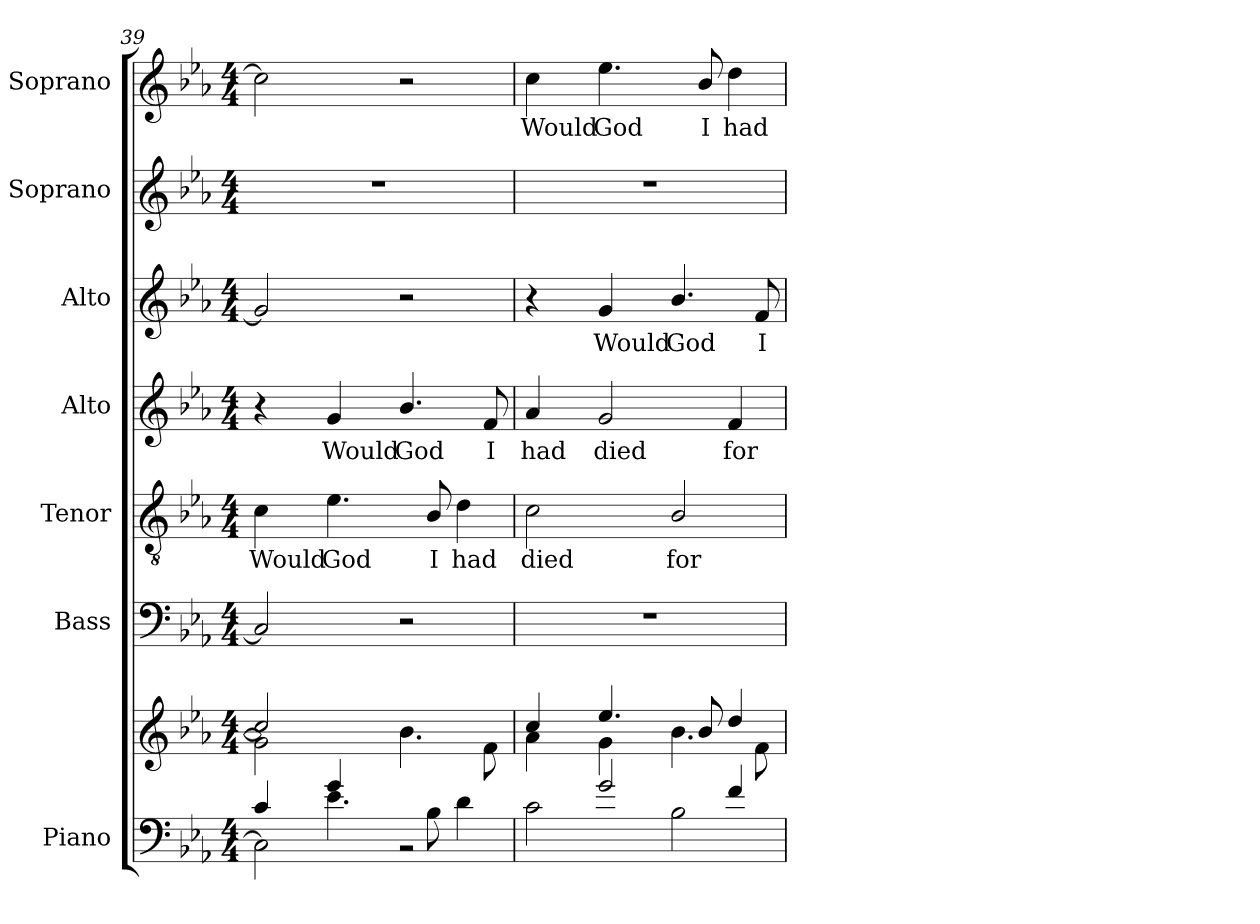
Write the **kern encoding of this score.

**kern	**kern	**kern	**kern	**text	**kern	**text	**kern	**text	**kern	**kern	**text
*part7	*part7	*part6	*part5	*part5	*part4	*part4	*part3	*part3	*part2	*part1	*part1
*staff8	*staff7	*staff6	*staff5	*staff5	*staff4	*staff4	*staff3	*staff3	*staff2	*staff1	*staff1
*I"Piano	*	*I"Bass	*I"Tenor	*	*I"Alto	*	*I"Alto	*	*I"Soprano	*I"Soprano	*
*	*	*I'B.	*I'T.	*	*	*	*I'A.	*	*	*I'S.	*
*clefF4	*clefG2	*clefF4	*clefGv2	*	*clefG2	*	*clefG2	*	*clefG2	*clefG2	*
*	*	*	*ITrd7c12	*	*	*	*	*	*	*	*
*k[b-e-a-]	*k[b-e-a-]	*k[b-e-a-]	*k[b-e-a-]	*	*k[b-e-a-]	*	*k[b-e-a-]	*	*k[b-e-a-]	*k[b-e-a-]	*
*E-:	*E-:	*E-:	*E-:	*	*E-:	*	*E-:	*	*E-:	*E-:	*
*M4/4	*M4/4	*M4/4	*M4/4	*	*M4/4	*	*M4/4	*	*M4/4	*M4/4	*
=39	=39	=39	=39	=39	=39	=39	=39	=39	=39	=39	=39
*^	*^	*	*	*	*	*	*	*	*	*	*
*	*^	*	*^	*	*	*	*	*	*	*	*	*	*
*	*	*	*	*	*^	*	*	*	*	*	*	*	*	*	*
!	!	!	!	!	!	!	!	!	!LO:LY:b:color=#000000	!	!	!	!	!	!	!
4ryy	4ci/	2Ci\]	1ryy	2cci/]	2gi\]	2ryy	2Ci/]	4Ci\	Would	4r	.	2gi/]	.	1r	2cci\]	.
!	!	!	!	!	!	!	!	!	!LO:LY:b:color=#000000	!	!	!	!	!	!	!
!	!	!	!	!	!	!	!	!	!	!	!LO:LY:b:color=#000000	!	!	!	!	!
4gi/	4.e-i\	.	.	.	.	.	.	4.E-i\	God	4gi/	Would	.	.	.	.	.
!	!	!	!	!	!	!	!	!	!	!	!LO:LY:b:color=#000000	!	!	!	!	!
2ryy	.	2r	.	2ryy	2ryy	4.b-i\	2r	.	.	4.b-i/	God	2r	.	.	2r	.
!	!	!	!	!	!	!	!	!	!LO:LY:b:color=#000000	!	!	!	!	!	!	!
.	8B-i\	.	.	.	.	.	.	8BB-i/	I	.	.	.	.	.	.	.
!	!	!	!	!	!	!	!	!	!LO:LY:b:color=#000000	!	!	!	!	!	!	!
.	4di\	.	.	.	.	.	.	4Di\	had	.	.	.	.	.	.	.
!	!	!	!	!	!	!	!	!	!	!	!LO:LY:b:color=#000000	!	!	!	!	!
.	.	.	.	.	.	8fi\	.	.	.	8fi/	I	.	.	.	.	.
*	*v	*v	*	*	*	*	*	*	*	*	*	*	*	*	*	*
=40	=40	=40	=40	=40	=40	=40	=40	=40	=40	=40	=40	=40	=40	=40	=40
!	!	!	!	!	!	!	!	!LO:LY:b:color=#000000	!	!	!	!	!	!	!
!	!	!	!	!	!	!	!	!	!	!LO:LY:b:color=#000000	!	!	!	!	!
!	!	!	!	!	!	!	!	!	!	!	!	!	!	!	!LO:LY:b:color=#000000
4ryy	2ci\	1ryy	4cci/	4ryy	4a-i\	1r	2Ci\	died	4a-i/	had	4r	.	1r	4cci\	Would
!	!	!	!	!	!	!	!	!	!	!LO:LY:b:color=#000000	!	!	!	!	!
!	!	!	!	!	!	!	!	!	!	!	!	!LO:LY:b:color=#000000	!	!	!
!	!	!	!	!	!	!	!	!	!	!	!	!	!	!	!LO:LY:b:color=#000000
2gi/	.	.	4.ee-i/	4gi\	2.ryy	.	.	.	2gi/	died	4gi/	Would	.	4.ee-i\	God
!	!	!	!	!	!	!	!	!LO:LY:b:color=#000000	!	!	!	!	!	!	!
!	!	!	!	!	!	!	!	!	!	!	!	!LO:LY:b:color=#000000	!	!	!
.	2B-i\	.	.	4.b-i\	.	.	2BB-i/	for	.	.	4.b-i/	God	.	.	.
!	!	!	!	!	!	!	!	!	!	!	!	!	!	!	!LO:LY:b:color=#000000
.	.	.	8b-i/	.	.	.	.	.	.	.	.	.	.	8b-i/	I
!	!	!	!	!	!	!	!	!	!	!LO:LY:b:color=#000000	!	!	!	!	!
!	!	!	!	!	!	!	!	!	!	!	!	!	!	!	!LO:LY:b:color=#000000
4fi/	.	.	4ddi/	.	.	.	.	.	4fi/	for	.	.	.	4ddi\	had
!	!	!	!	!	!	!	!	!	!	!	!	!LO:LY:b:color=#000000	!	!	!
.	.	.	.	8fi\	.	.	.	.	.	.	8fi/	I	.	.	.
*v	*v	*	*	*	*	*	*	*	*	*	*	*	*	*	*
*	*v	*v	*v	*v	*	*	*	*	*	*	*	*	*	*
=	=	=	=	=	=	=	=	=	=	=	=
*-	*-	*-	*-	*-	*-	*-	*-	*-	*-	*-	*-
